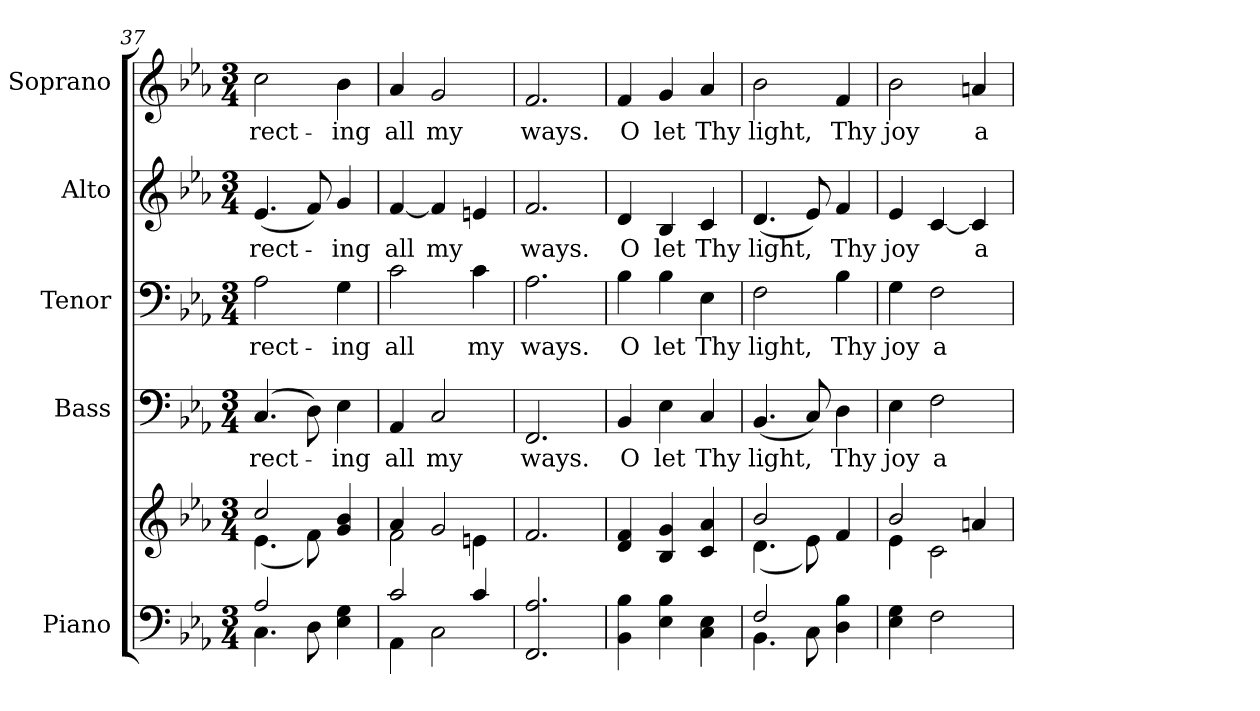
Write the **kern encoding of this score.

**kern	**kern	**kern	**text	**kern	**text	**kern	**text	**kern	**text
*part5	*part5	*part4	*part4	*part3	*part3	*part2	*part2	*part1	*part1
*staff6	*staff5	*staff4	*staff4	*staff3	*staff3	*staff2	*staff2	*staff1	*staff1
*I"Piano	*	*I"Bass	*	*I"Tenor	*	*I"Alto	*	*I"Soprano	*
*I'Pno.	*	*I'B.	*	*I'T.	*	*I'A.	*	*I'S.	*
!!LO:PB:g=z
*clefF4	*clefG2	*clefF4	*	*clefF4	*	*clefG2	*	*clefG2	*
*k[b-e-a-]	*k[b-e-a-]	*k[b-e-a-]	*	*k[b-e-a-]	*	*k[b-e-a-]	*	*k[b-e-a-]	*
*E-:	*E-:	*E-:	*	*E-:	*	*E-:	*	*E-:	*
*M3/4	*M3/4	*M3/4	*	*M3/4	*	*M3/4	*	*M3/4	*
=37	=37	=37	=37	=37	=37	=37	=37	=37	=37
*^	*^	*	*	*	*	*	*	*	*
!	!	!	!	!	!LO:LY:b:color=#000000	!	!	!	!	!	!
!	!	!	!	!	!	!	!LO:LY:b:color=#000000	!	!	!	!
!	!	!	!	!	!	!	!	!	!LO:LY:b:color=#000000	!	!
!	!	!	!	!	!	!	!	!	!	!	!LO:LY:b:color=#000000
2A-i/	4.Ci\	2cci/	(4.e-i\	(4.Ci/	-rect-	2A-i\	-rect-	(4.e-i/	-rect-	2cci\	-rect-
.	8Di\	.	8fi\)	8Di\)	.	.	.	8fi/)	.	.	.
!	!	!	!	!	!LO:LY:b:color=#000000	!	!	!	!	!	!
!	!	!	!	!	!	!	!LO:LY:b:color=#000000	!	!	!	!
!	!	!	!	!	!	!	!	!	!LO:LY:b:color=#000000	!	!
!	!	!	!	!	!	!	!	!	!	!	!LO:LY:b:color=#000000
4E-i\ 4Gi	4ryy	4gi/ 4b-i	4ryy	4E-i\	-ing	4Gi\	-ing	4gi/	-ing	4b-i\	-ing
=38	=38	=38	=38	=38	=38	=38	=38	=38	=38	=38	=38
!	!	!	!	!	!LO:LY:b:color=#000000	!	!	!	!	!	!
!	!	!	!	!	!	!	!LO:LY:b:color=#000000	!	!	!	!
!	!	!	!	!	!	!	!	!	!LO:LY:b:color=#000000	!	!
!	!	!	!	!	!	!	!	!	!	!	!LO:LY:b:color=#000000
2ci/	4AA-i\	4a-i/	2fi\	4AA-i/	all	2ci\	all	[<4fi/	all	4a-i/	all
!	!	!	!	!	!LO:LY:b:color=#000000	!	!	!	!	!	!
!	!	!	!	!	!	!	!	!	!LO:LY:b:color=#000000	!	!
!	!	!	!	!	!	!	!	!	!	!	!LO:LY:b:color=#000000
.	2Ci\	2gi/	.	2Ci/	my	.	.	4fi/]	my	2gi/	my
!	!	!	!	!	!	!	!LO:LY:b:color=#000000	!	!	!	!
4ci/	.	.	4eni\	.	.	4ci\	my	4eni/	.	.	.
*v	*v	*	*	*	*	*	*	*	*	*	*
*	*v	*v	*	*	*	*	*	*	*	*
=39	=39	=39	=39	=39	=39	=39	=39	=39	=39
*	*^	*	*	*	*	*	*	*	*
!	!	!	!	!LO:LY:b:color=#000000	!	!	!	!	!	!
*	*v	*v	*	*	*	*	*	*	*	*
*	*^	*	*	*	*	*	*	*	*
!	!	!	!	!	!	!LO:LY:b:color=#000000	!	!	!	!
*	*v	*v	*	*	*	*	*	*	*	*
*	*^	*	*	*	*	*	*	*	*
!	!	!	!	!	!	!	!	!LO:LY:b:color=#000000	!	!
*	*v	*v	*	*	*	*	*	*	*	*
*	*^	*	*	*	*	*	*	*	*
!	!	!	!	!	!	!	!	!	!	!LO:LY:b:color=#000000
*	*v	*v	*	*	*	*	*	*	*	*
2.FFi/ 2.A-i	2.fi/	2.FFi/	ways.	2.A-i\	ways.	2.fi/	ways.	2.fi/	ways.
!!LO:PB:g=z
=40	=40	=40	=40	=40	=40	=40	=40	=40	=40
!	!	!	!LO:LY:b:color=#000000	!	!	!	!	!	!
!	!	!	!	!	!LO:LY:b:color=#000000	!	!	!	!
!	!	!	!	!	!	!	!LO:LY:b:color=#000000	!	!
!	!	!	!	!	!	!	!	!	!LO:LY:b:color=#000000
4BB-i\ 4B-i	4di/ 4fi	4BB-i/	O	4B-i\	O	4di/	O	4fi/	O
!	!	!	!LO:LY:b:color=#000000	!	!	!	!	!	!
!	!	!	!	!	!LO:LY:b:color=#000000	!	!	!	!
!	!	!	!	!	!	!	!LO:LY:b:color=#000000	!	!
!	!	!	!	!	!	!	!	!	!LO:LY:b:color=#000000
4E-i\ 4B-i	4B-i/ 4gi	4E-i\	let	4B-i\	let	4B-i/	let	4gi/	let
!	!	!	!LO:LY:b:color=#000000	!	!	!	!	!	!
!	!	!	!	!	!LO:LY:b:color=#000000	!	!	!	!
!	!	!	!	!	!	!	!LO:LY:b:color=#000000	!	!
!	!	!	!	!	!	!	!	!	!LO:LY:b:color=#000000
4Ci\ 4E-i	4ci/ 4a-i	4Ci/	Thy	4E-i\	Thy	4ci/	Thy	4a-i/	Thy
=41	=41	=41	=41	=41	=41	=41	=41	=41	=41
*^	*^	*	*	*	*	*	*	*	*
!	!	!	!	!	!LO:LY:b:color=#000000	!	!	!	!	!	!
!	!	!	!	!	!	!	!LO:LY:b:color=#000000	!	!	!	!
!	!	!	!	!	!	!	!	!	!LO:LY:b:color=#000000	!	!
!	!	!	!	!	!	!	!	!	!	!	!LO:LY:b:color=#000000
2Fi/	4.BB-i\	2b-i/	(4.di\	(4.BB-i/	light,	2Fi\	light,	(4.di/	light,	2b-i\	light,
.	8Ci\	.	8e-i\)	8Ci/)	.	.	.	8e-i/)	.	.	.
!	!	!	!	!	!LO:LY:b:color=#000000	!	!	!	!	!	!
!	!	!	!	!	!	!	!LO:LY:b:color=#000000	!	!	!	!
!	!	!	!	!	!	!	!	!	!LO:LY:b:color=#000000	!	!
!	!	!	!	!	!	!	!	!	!	!	!LO:LY:b:color=#000000
4Di\ 4B-i	4ryy	4fi/	4ryy	4Di\	Thy	4B-i\	Thy	4fi/	Thy	4fi/	Thy
*v	*v	*	*	*	*	*	*	*	*	*	*
=42	=42	=42	=42	=42	=42	=42	=42	=42	=42	=42
*^	*	*	*	*	*	*	*	*	*	*
!	!	!	!	!	!LO:LY:b:color=#000000	!	!	!	!	!	!
*v	*v	*	*	*	*	*	*	*	*	*	*
*^	*	*	*	*	*	*	*	*	*	*
!	!	!	!	!	!	!	!LO:LY:b:color=#000000	!	!	!	!
*v	*v	*	*	*	*	*	*	*	*	*	*
*^	*	*	*	*	*	*	*	*	*	*
!	!	!	!	!	!	!	!	!	!LO:LY:b:color=#000000	!	!
*v	*v	*	*	*	*	*	*	*	*	*	*
*^	*	*	*	*	*	*	*	*	*	*
!	!	!	!	!	!	!	!	!	!	!	!LO:LY:b:color=#000000
*v	*v	*	*	*	*	*	*	*	*	*	*
4E-i\ 4Gi	2b-i/	4e-i\	4E-i\	joy	4Gi\	joy	4e-i/	joy	2b-i\	joy
!	!	!	!	!LO:LY:b:color=#000000	!	!	!	!	!	!
!	!	!	!	!	!	!LO:LY:b:color=#000000	!	!	!	!
2Fi\	.	2ci\	2Fi\	a-	2Fi\	a-	[<4ci/	.	.	.
!	!	!	!	!	!	!	!	!LO:LY:b:color=#000000	!	!
!	!	!	!	!	!	!	!	!	!	!LO:LY:b:color=#000000
.	4ani/	.	.	.	.	.	4ci/]	a-	4ani/	a-
*	*v	*v	*	*	*	*	*	*	*	*
=	=	=	=	=	=	=	=	=	=
*-	*-	*-	*-	*-	*-	*-	*-	*-	*-
